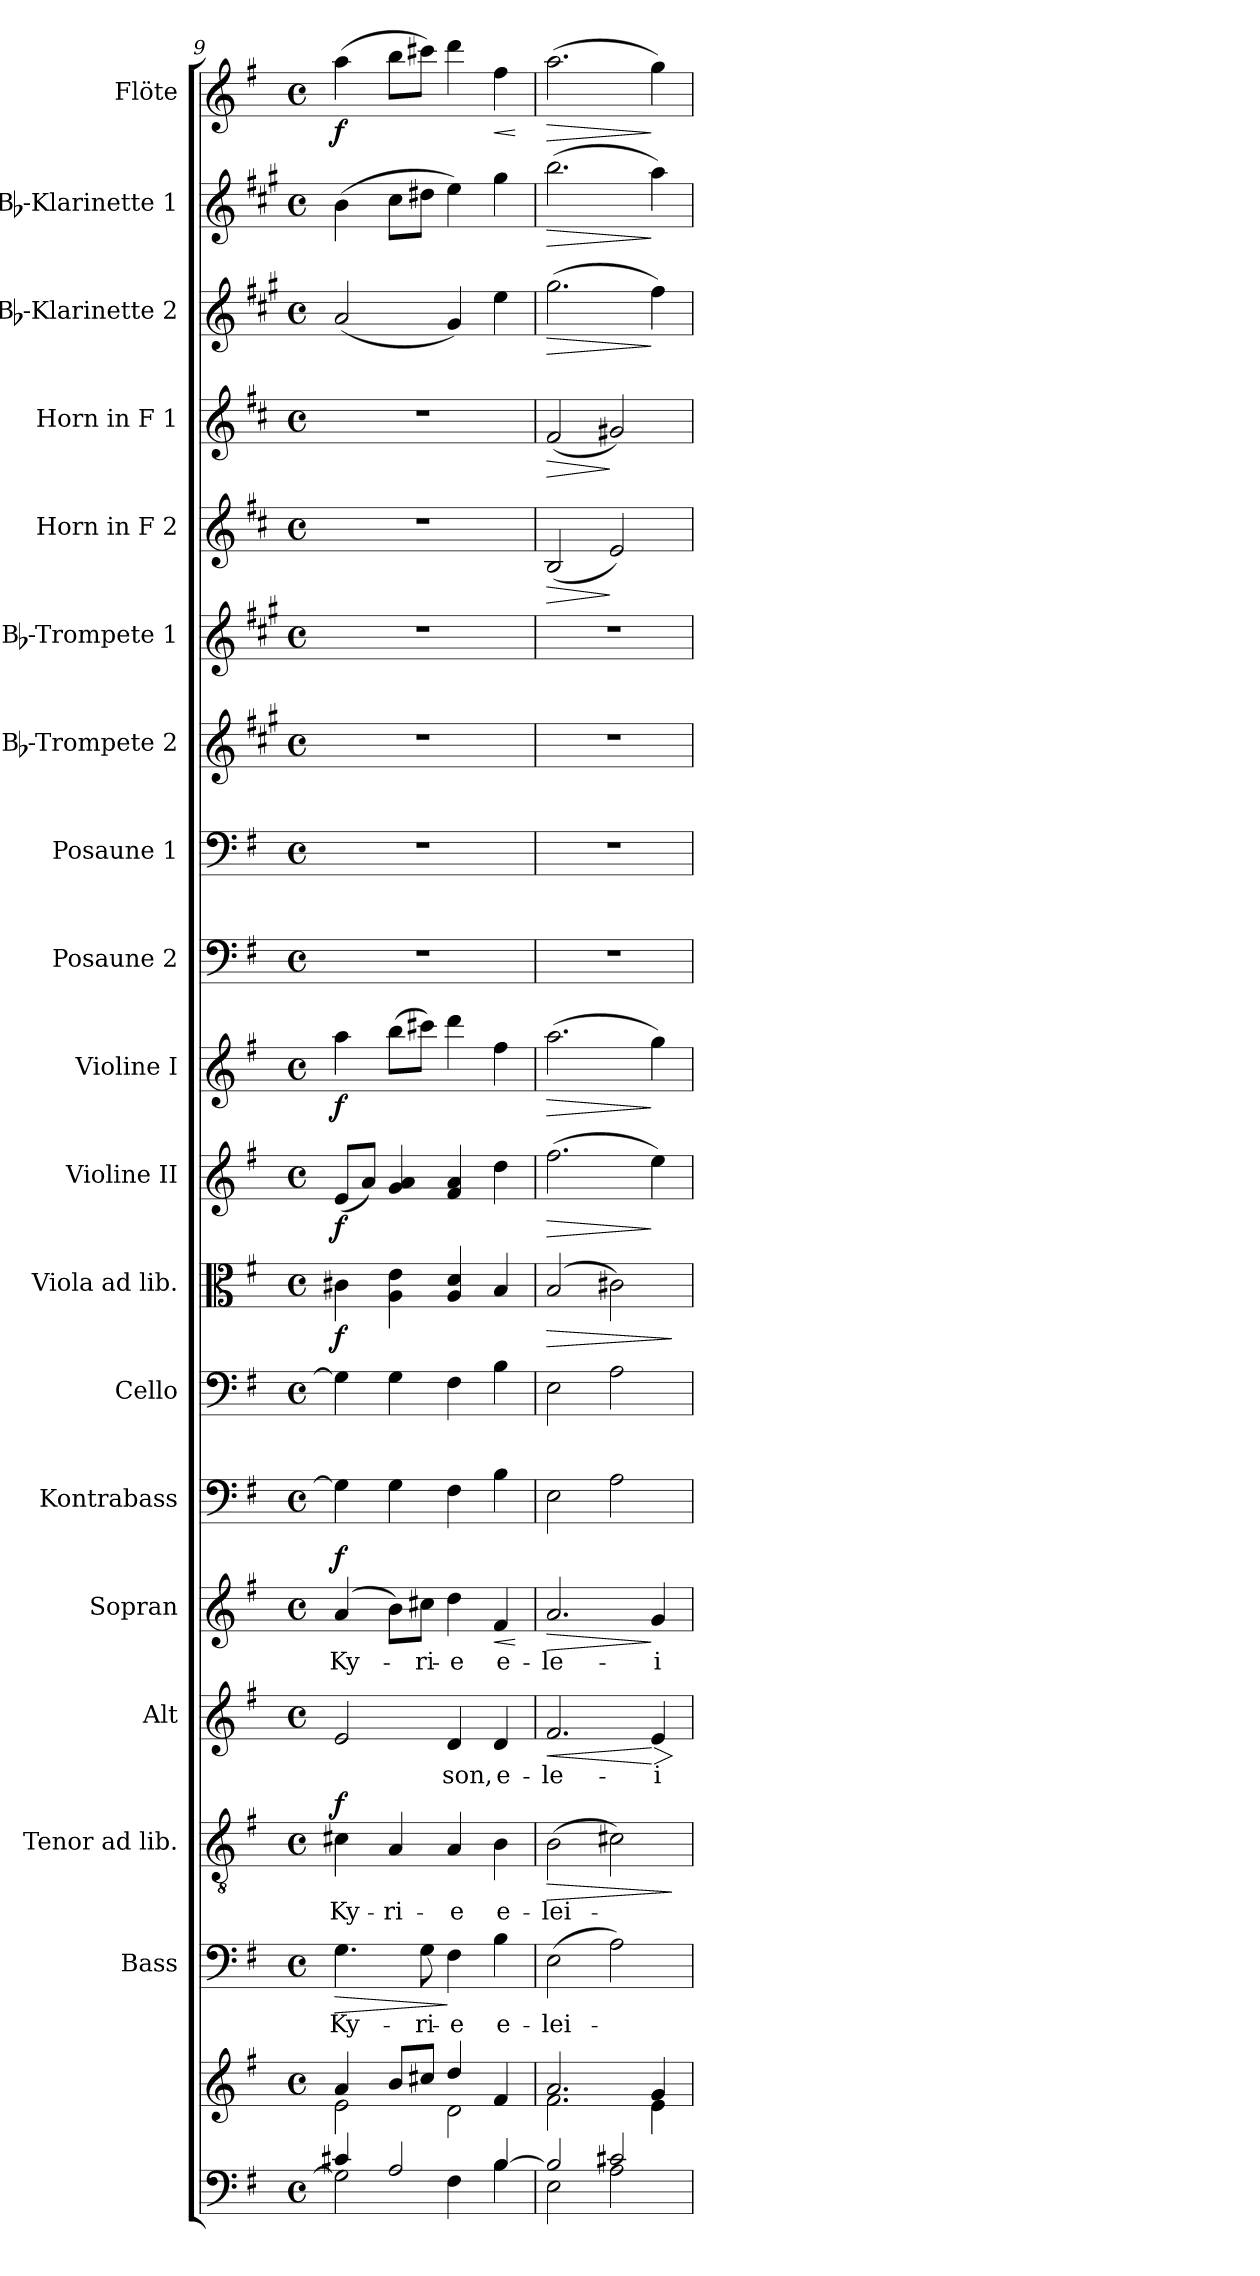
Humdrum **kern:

**kern	**kern	**kern	**text	**dynam	**kern	**text	**dynam	**kern	**text	**dynam	**kern	**text	**dynam	**kern	**kern	**kern	**dynam	**kern	**dynam	**kern	**dynam	**kern	**kern	**kern	**kern	**kern	**dynam	**kern	**dynam	**kern	**dynam	**kern	**dynam	**kern	**dynam
*part19	*part19	*part18	*part18	*part18	*part17	*part17	*part17	*part16	*part16	*part16	*part15	*part15	*part15	*part14	*part13	*part12	*part12	*part11	*part11	*part10	*part10	*part9	*part8	*part7	*part6	*part5	*part5	*part4	*part4	*part3	*part3	*part2	*part2	*part1	*part1
*staff20	*staff19	*staff18	*staff18	*staff18	*staff17	*staff17	*staff17	*staff16	*staff16	*staff16	*staff15	*staff15	*staff15	*staff14	*staff13	*staff12	*staff12	*staff11	*staff11	*staff10	*staff10	*staff9	*staff8	*staff7	*staff6	*staff5	*staff5	*staff4	*staff4	*staff3	*staff3	*staff2	*staff2	*staff1	*staff1
*	*	*I"Bass	*	*	*I"Tenor ad lib.	*	*	*I"Alt	*	*	*I"Sopran	*	*	*I"Kontrabass	*I"Cello	*I"Viola ad lib.	*	*I"Violine II	*	*I"Violine I	*	*I"Posaune 2	*I"Posaune 1	*I"Bb-Trompete 2	*I"Bb-Trompete 1	*I"Horn in F 2	*	*I"Horn in F 1	*	*I"Bb-Klarinette 2	*	*I"Bb-Klarinette 1	*	*I"Flöte	*
*	*	*I'B.	*	*	*I'T.	*	*	*I'A.	*	*	*I'S.	*	*	*I'Kb.	*	*I'Vla.	*	*I'Vl. II	*	*I'Vl. I	*	*I'Pos. 2	*I'Pos. 1	*I'Bb Trp. 2	*I'Bb Trp. 1	*	*	*	*	*I'Bb Kl. 2	*	*I'Bb Kl. 1	*	*I'Fl.	*
*clefF4	*clefG2	*clefF4	*	*	*clefGv2	*	*	*clefG2	*	*	*clefG2	*	*	*clefF4	*clefF4	*clefC3	*	*clefG2	*	*clefG2	*	*clefF4	*clefF4	*clefG2	*clefG2	*clefG2	*	*clefG2	*	*clefG2	*	*clefG2	*	*clefG2	*
*	*	*	*	*	*	*	*	*	*	*	*	*	*	*ITrd7c12	*	*	*	*	*	*	*	*	*	*ITrd1c2	*ITrd1c2	*ITrd4c7	*	*ITrd4c7	*	*ITrd1c2	*	*ITrd1c2	*	*	*
*k[f#]	*k[f#]	*k[f#]	*	*	*k[f#]	*	*	*k[f#]	*	*	*k[f#]	*	*	*k[f#]	*k[f#]	*k[f#]	*	*k[f#]	*	*k[f#]	*	*k[f#]	*k[f#]	*k[f#]	*k[f#]	*k[f#]	*	*k[f#]	*	*k[f#]	*	*k[f#]	*	*k[f#]	*
*G:	*G:	*G:	*	*	*G:	*	*	*G:	*	*	*G:	*	*	*G:	*G:	*G:	*	*G:	*	*G:	*	*G:	*G:	*G:	*G:	*G:	*	*G:	*	*G:	*	*G:	*	*G:	*
*M4/4	*M4/4	*M4/4	*	*	*M4/4	*	*	*M4/4	*	*	*M4/4	*	*	*M4/4	*M4/4	*M4/4	*	*M4/4	*	*M4/4	*	*M4/4	*M4/4	*M4/4	*M4/4	*M4/4	*	*M4/4	*	*M4/4	*	*M4/4	*	*M4/4	*
*met(c)	*met(c)	*met(c)	*	*	*met(c)	*	*	*met(c)	*	*	*met(c)	*	*	*met(c)	*met(c)	*met(c)	*	*met(c)	*	*met(c)	*	*met(c)	*met(c)	*met(c)	*met(c)	*met(c)	*	*met(c)	*	*met(c)	*	*met(c)	*	*met(c)	*
=9	=9	=9	=9	=9	=9	=9	=9	=9	=9	=9	=9	=9	=9	=9	=9	=9	=9	=9	=9	=9	=9	=9	=9	=9	=9	=9	=9	=9	=9	=9	=9	=9	=9	=9	=9
*^	*^	*	*	*	*	*	*	*	*	*	*	*	*	*	*	*	*	*	*	*	*	*	*	*	*	*	*	*	*	*	*	*	*	*	*
!	!	!	!	!	!LO:LY:b	!LO:HP:b	!	!LO:LY:b	!LO:DY:a	!	!	!	!	!LO:LY:b	!LO:DY:a	!	!	!	!LO:DY:b	!	!LO:DY:b	!	!LO:DY:b	!	!	!	!	!	!	!	!	!	!	!	!	!	!LO:DY:b
4c#X/	2G\]	4a/	2e\	4.G\	Ky-	>	4c#X\	Ky-	f	2e/	.	.	(4a/	Ky-	f	4GG\]	4G\]	4c#X\	f	(<8e/L	f	4aa\	f	1r	1r	1r	1r	1r	.	1r	.	(<2g/	.	(>4a\	.	(>4aa\	f
.	.	.	.	.	.	.	.	.	.	.	.	.	.	.	.	.	.	.	.	8a/J)	.	.	.	.	.	.	.	.	.	.	.	.	.	.	.	.	.
!	!	!	!	!	!	!	!	!LO:LY:b	!	!	!	!	!	!	!	!	!	!	!	!	!	!	!	!	!	!	!	!	!	!	!	!	!	!	!	!	!
2A/	.	8b/L	.	.	.	.	4A/	-ri-	.	.	.	.	8b\L)	.	.	4GG\	4G\	4A\ 4e\	.	4g/ 4a/	.	(>8bb\L	.	.	.	.	.	.	.	.	.	.	.	8b\L	.	8bb\L	.
!	!	!	!	!	!LO:LY:b	!	!	!	!	!	!	!	!	!LO:LY:b	!	!	!	!	!	!	!	!	!	!	!	!	!	!	!	!	!	!	!	!	!	!	!
.	.	8cc#X/J	.	8G\	-ri-	.	.	.	.	.	.	.	8cc#X\J	-ri-	.	.	.	.	.	.	.	8ccc#X\J)	.	.	.	.	.	.	.	.	.	.	.	8cc#X\J	.	8ccc#X\J)	.
!	!	!	!	!	!LO:LY:b	!	!	!LO:LY:b	!	!	!LO:LY:b	!	!	!LO:LY:b	!	!	!	!	!	!	!	!	!	!	!	!	!	!	!	!	!	!	!	!	!	!	!
.	4F#\	4dd/	2d\	4F#\	-e	]	4A/	-e	.	4d/	-son,	.	4dd\	-e	.	4FF#\	4F#\	4A/ 4d/	.	4f#/ 4a/	.	4ddd\	.	.	.	.	.	.	.	.	.	4f#/)	.	4dd\)	.	4ddd\	.
!	!	!	!	!	!LO:LY:b	!	!	!LO:LY:b	!	!	!LO:LY:b	!	!	!LO:LY:b	!LO:HP:b	!	!	!	!	!	!	!	!	!	!	!	!	!	!	!	!	!	!	!	!	!	!LO:HP:b
[>4B/	4B\	4f#/	.	4B\	e-	.	4B\	e-	.	4d/	e-	.	4f#/	e-	<	4BB\	4B\	4B/	.	4dd\	.	4ff#\	.	.	.	.	.	.	.	.	.	4dd\	.	4ff#\	.	4ff#\	<
*v	*v	*	*	*	*	*	*	*	*	*	*	*	*	*	*	*	*	*	*	*	*	*	*	*	*	*	*	*	*	*	*	*	*	*	*	*	*
*	*v	*v	*	*	*	*	*	*	*	*	*	*	*	*	*	*	*	*	*	*	*	*	*	*	*	*	*	*	*	*	*	*	*	*	*	*
.	.	.	.	.	.	.	.	.	.	.	.	.	[	.	.	.	.	.	.	.	.	.	.	.	.	.	.	.	.	.	.	.	.	.	[
=10	=10	=10	=10	=10	=10	=10	=10	=10	=10	=10	=10	=10	=10	=10	=10	=10	=10	=10	=10	=10	=10	=10	=10	=10	=10	=10	=10	=10	=10	=10	=10	=10	=10	=10	=10
*^	*^	*	*	*	*	*	*	*	*	*	*	*	*	*	*	*	*	*	*	*	*	*	*	*	*	*	*	*	*	*	*	*	*	*	*
!	!	!	!	!	!LO:LY:b	!	!	!LO:LY:b	!LO:HP:b	!	!LO:LY:b	!LO:HP:b	!	!LO:LY:b	!LO:HP:b	!	!	!	!LO:HP:b	!	!LO:HP:b	!	!LO:HP:b	!	!	!	!	!	!LO:HP:b	!	!LO:HP:b	!	!LO:HP:b	!	!LO:HP:b	!	!LO:HP:b
2B/]	2E\	2.a/	2.f#\	(>2E\	-lei-	.	(>2B\	-lei-	>	2.f#/	-le-	<	2.a/	-le-	>	2EE\	2E\	(2B/	>	(>2.ff#\	>	(>2.aa\	>	1r	1r	1r	1r	(<2E/	>	(<2B/	>	(>2.ff#\	>	(>2.aa\	>	(>2.aa\	>
2c#X/	2A\	.	.	2A\)	.	.	2c#X\)	.	.	.	.	.	.	.	.	2AA\	2A\	2c#X\)	.	.	.	.	.	.	.	.	.	2A/)	]	2c#X/)	]	.	.	.	.	.	.
!	!	!	!	!	!	!	!	!	!	!	!LO:LY:b	!LO:HP:n=1:b	!	!LO:LY:b	!	!	!	!	!	!	!	!	!	!	!	!	!	!	!	!	!	!	!	!	!	!	!
.	.	4g/	4e\	.	.	.	.	.	.	4e/	-i-	[ >	4g/	-i-	]	.	.	.	.	4ee\)	]	4gg\)	]	.	.	.	.	.	.	.	.	4ee\)	]	4gg\)	]	4gg\)	]
*v	*v	*	*	*	*	*	*	*	*	*	*	*	*	*	*	*	*	*	*	*	*	*	*	*	*	*	*	*	*	*	*	*	*	*	*	*	*
*	*v	*v	*	*	*	*	*	*	*	*	*	*	*	*	*	*	*	*	*	*	*	*	*	*	*	*	*	*	*	*	*	*	*	*	*	*
.	.	.	.	.	.	.	]	.	.	]	.	.	.	.	.	.	]	.	.	.	.	.	.	.	.	.	.	.	.	.	.	.	.	.	.
=	=	=	=	=	=	=	=	=	=	=	=	=	=	=	=	=	=	=	=	=	=	=	=	=	=	=	=	=	=	=	=	=	=	=	=
*-	*-	*-	*-	*-	*-	*-	*-	*-	*-	*-	*-	*-	*-	*-	*-	*-	*-	*-	*-	*-	*-	*-	*-	*-	*-	*-	*-	*-	*-	*-	*-	*-	*-	*-	*-
